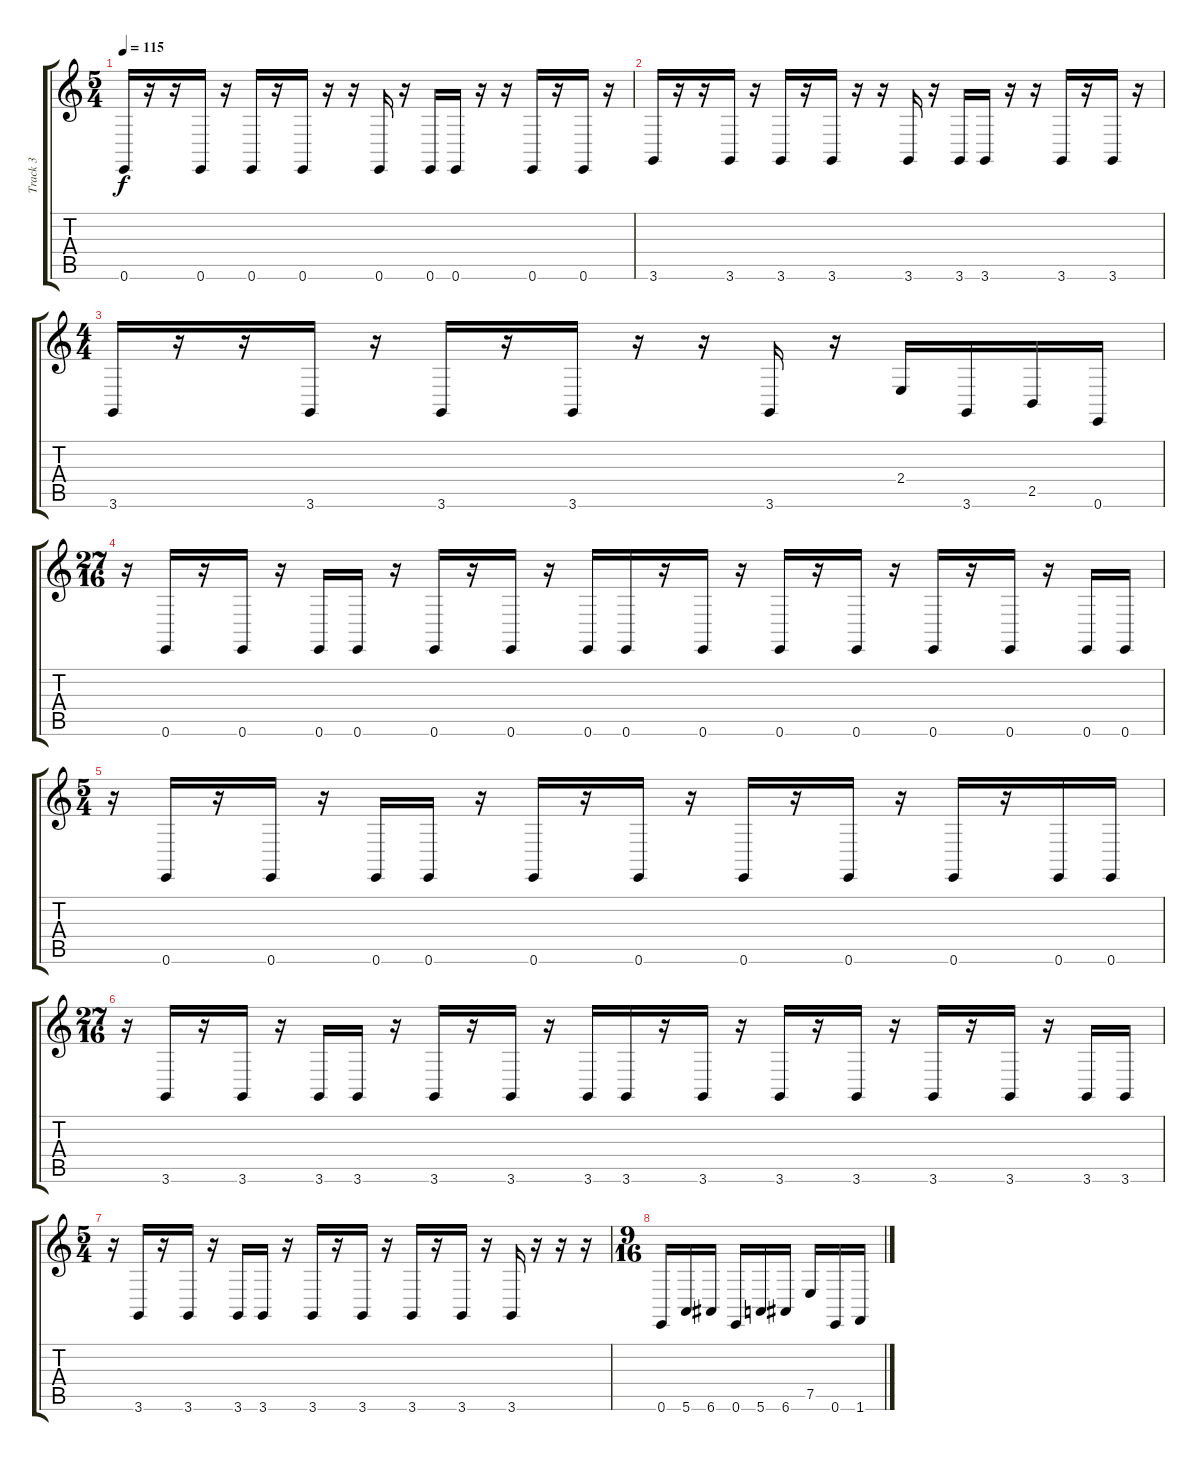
\track ("Track 3" "Track 3") {instrument lead2sawtooth}
\staff {score tabs}
\tuning (E4 B3 G3 D3 A2 E2) {hide}
\ts (5 4)
\tempo 115
\clef g2
\ks c
0.6.16{dy f} r.16 r.16 0.6.16 r.16 0.6.16 r.16 0.6.16 r.16 r.16 0.6.16 r.16 0.6.16 0.6.16 r.16 r.16 0.6.16 r.16 0.6.16 r.16 |
3.6.16 r.16 r.16 3.6.16 r.16 3.6.16 r.16 3.6.16 r.16 r.16 3.6.16 r.16 3.6.16 3.6.16 r.16 r.16 3.6.16 r.16 3.6.16 r.16 |
\ts (4 4)
3.6.16 r.16 r.16 3.6.16 r.16 3.6.16 r.16 3.6.16 r.16 r.16 3.6.16 r.16 2.4.16 3.6.16 2.5.16 0.6.16 |
\ts (27 16)
r.16 0.6.16 r.16 0.6.16 r.16 0.6.16 0.6.16 r.16 0.6.16 r.16 0.6.16 r.16 0.6.16 0.6.16 r.16 0.6.16 r.16 0.6.16 r.16 0.6.16 r.16 0.6.16 r.16 0.6.16 r.16 0.6.16 0.6.16 |
\ts (5 4)
r.16 0.6.16 r.16 0.6.16 r.16 0.6.16 0.6.16 r.16 0.6.16 r.16 0.6.16 r.16 0.6.16 r.16 0.6.16 r.16 0.6.16 r.16 0.6.16 0.6.16 |
\ts (27 16)
r.16 3.6.16 r.16 3.6.16 r.16 3.6.16 3.6.16 r.16 3.6.16 r.16 3.6.16 r.16 3.6.16 3.6.16 r.16 3.6.16 r.16 3.6.16 r.16 3.6.16 r.16 3.6.16 r.16 3.6.16 r.16 3.6.16 3.6.16 |
\ts (5 4)
r.16 3.6.16 r.16 3.6.16 r.16 3.6.16 3.6.16 r.16 3.6.16 r.16 3.6.16 r.16 3.6.16 r.16 3.6.16 r.16 3.6.16 r.16 r.16 r.16 |
\ts (9 16)
0.6.16 5.6.16 6.6.16 0.6.16 5.6.16 6.6.16 7.5.16 0.6.16 1.6.16
